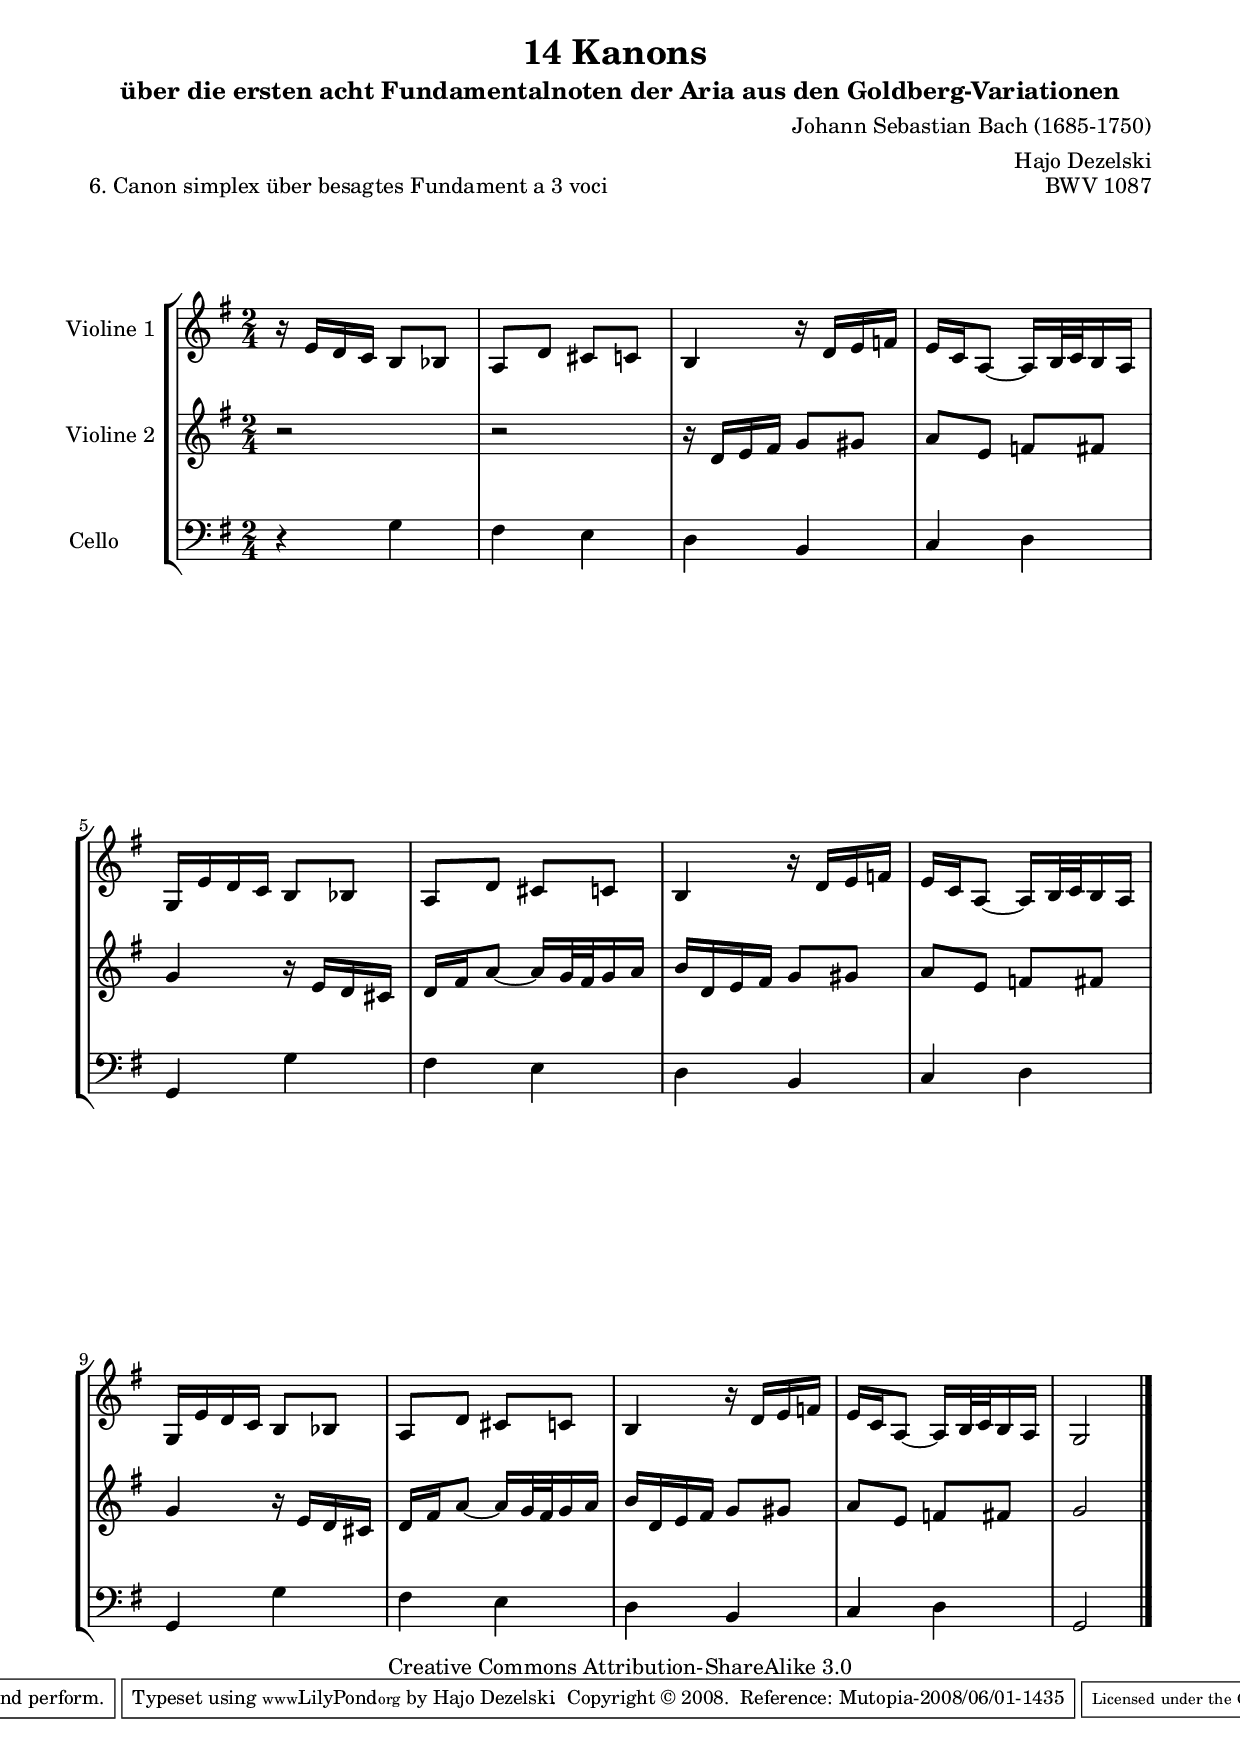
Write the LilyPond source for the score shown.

\version "2.11.46"

\paper {
    page-top-space = #0.0
    %indent = 0.0
    line-width = 18.0\cm
    ragged-bottom = ##f
    ragged-last-bottom = ##f
}

% #(set-default-paper-size "a4")

#(set-global-staff-size 19)

\header {
        title = "14 Kanons "
        subtitle = "über die ersten acht Fundamentalnoten der Aria aus den Goldberg-Variationen"
        piece = "6. Canon simplex über besagtes Fundament a 3 voci  "
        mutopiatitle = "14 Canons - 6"
        composer = "Johann Sebastian Bach (1685-1750)"
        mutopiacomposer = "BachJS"
        opus = "BWV 1087"
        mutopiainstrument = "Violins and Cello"
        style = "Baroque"
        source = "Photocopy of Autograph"
	arranger = "Hajo Dezelski"
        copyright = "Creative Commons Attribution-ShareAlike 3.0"
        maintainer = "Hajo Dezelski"
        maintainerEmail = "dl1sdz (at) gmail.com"
	
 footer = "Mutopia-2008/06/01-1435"
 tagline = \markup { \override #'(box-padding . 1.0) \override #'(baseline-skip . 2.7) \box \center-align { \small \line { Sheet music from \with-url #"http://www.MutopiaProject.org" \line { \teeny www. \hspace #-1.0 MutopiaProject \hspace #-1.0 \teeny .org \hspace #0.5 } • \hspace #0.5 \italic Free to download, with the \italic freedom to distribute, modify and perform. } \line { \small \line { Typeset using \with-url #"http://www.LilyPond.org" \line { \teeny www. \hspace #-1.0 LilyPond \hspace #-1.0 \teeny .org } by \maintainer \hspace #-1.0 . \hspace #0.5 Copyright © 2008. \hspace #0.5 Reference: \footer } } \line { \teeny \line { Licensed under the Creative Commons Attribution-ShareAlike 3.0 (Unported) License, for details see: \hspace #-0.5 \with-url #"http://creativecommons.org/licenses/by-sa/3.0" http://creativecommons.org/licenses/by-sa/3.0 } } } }
}


global= {
       \time 2/4
       \key g \major
     }

    violinOne = \new Voice { \relative e'{
       \set Staff.instrumentName = "Violine 1 "
       \set Staff.midiInstrument = "violin"
       r16 e16 [ d c ] b8 [ bes ] | % 1
       a8 [ d ] cis [ c ]  | % 2
       b4 r16 d16 [ e f ]  | % 3
       e16 [ c a8 ] ~ a16 [ b32 c b16 a ] | % 4
       g16 [ e'16 d c ] b8 [ bes ]  | % 5
       a8 [ d ] cis [ c ]  | % 6
       b4 r16 d16 [ e f ]  | % 7
       e16 [ c a8 ] ~ a16 [ b32 c b16 a ] | % 8
       g16 [ e'16 d c ] b8 [ bes ]  | % 9
       a8 [ d ] cis [ c ]  | % 10
       b4 r16 d16 [ e f ]  | % 11
       e16 [ c a8 ] ~ a16 [ b32 c b16 a ] | % 12
       g2 \bar "|." }}

     violinTwo = \new Voice { \relative d'{
       \set Staff.instrumentName = "Violine 2 "
       \set Staff.midiInstrument = "violin"
       r2 | % 1
       r2 | % 2
       r16 d16 [ e fis ] g8 [ gis ] | % 3
       a8 [ e ] f [ fis ] | % 4
       g4 r16 e16 [ d cis ]  | % 5
       d16 [ fis a8 ] ~ a16 [ g32 fis g 16 a ] | % 6
       b16 [ d, e fis ] g8 [ gis ] | % 7
       a8 [ e ] f [ fis ] | % 8
       g4 r16 e16 [ d cis ]  | % 9
       d16 [ fis a8 ] ~ a16 [ g32 fis g 16 a ] | % 10
       b16 [ d, e fis ] g8 [ gis ] | % 11
       a8 [ e ] f [ fis ]  | % 12
       g2  \bar "|." }}
 

      cello = \new Voice { \relative c' {
       \set Staff.instrumentName = "Cello       "
       \set Staff.midiInstrument = "cello"
       \clef bass
        r4 g4 | % 1
	fis4 e | % 2
	d4 b | % 3
	c4 d | % 4
	g,4 g' | % 5
	fis4 e | % 6
	d4 b | % 7
	c4 d | % 8
	g,4 g'4 | % 9
	fis4 e | % 10
	d4 b | % 11
	c4 d | % 12
	g,2 \bar "|." }}

     \score {
        \new StaffGroup <<
           \new Staff << \global \violinOne >>
           \new Staff << \global \violinTwo >>
           \new Staff << \global \cello >>
        >>
        \layout { }
        \midi { }
     }
